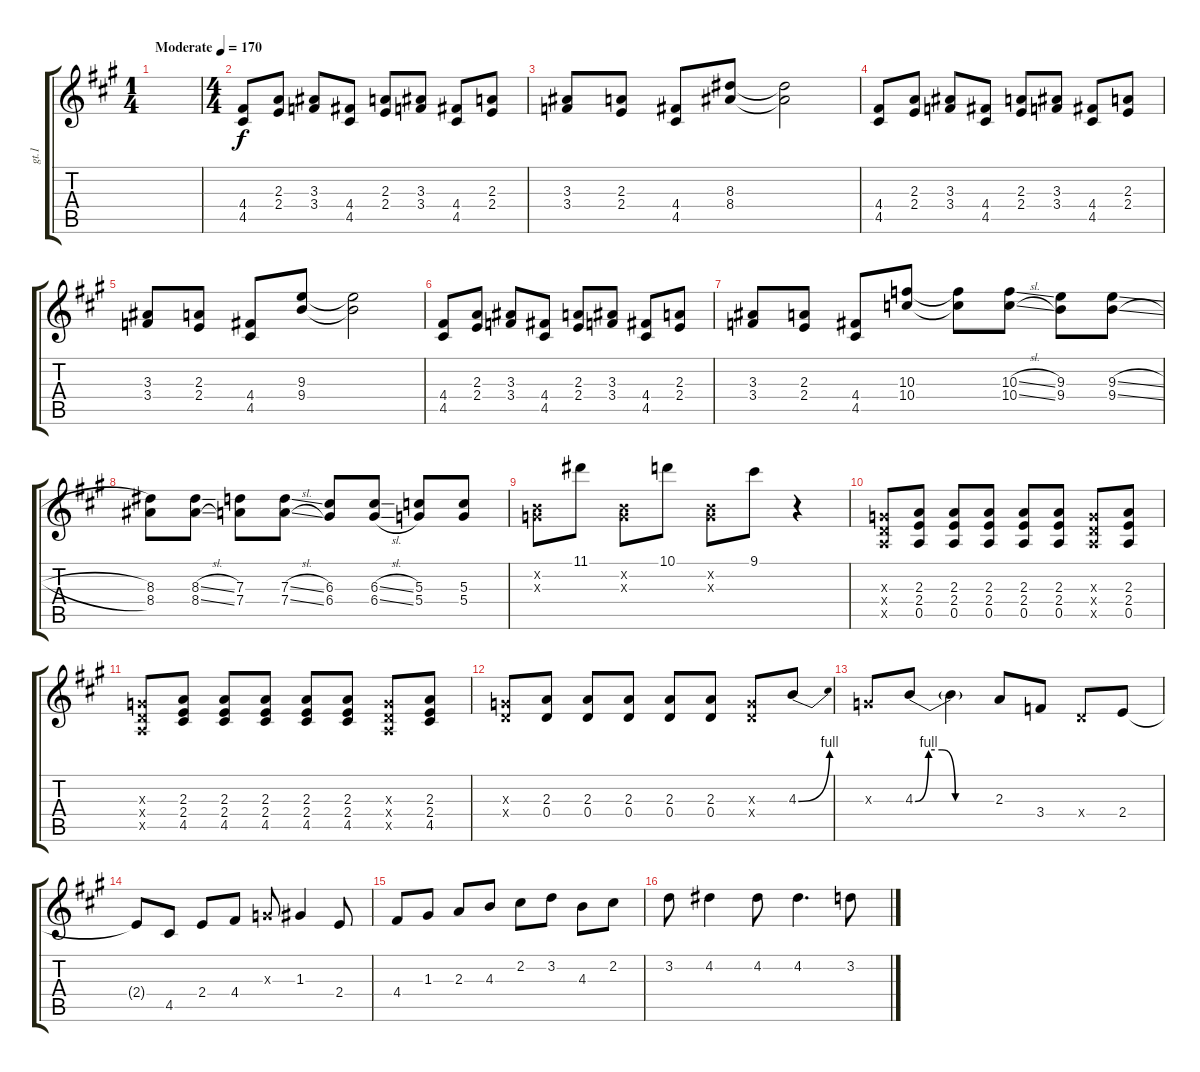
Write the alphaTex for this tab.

\track ("gt.1" "gt.1") {instrument overdrivenguitar}
\staff {score tabs}
\tuning (E4 B3 G3 D3 A2 E2) {hide}
\ts (1 4)
\tempo (170 "Moderate")
\clef g2
\ks a
|
\ts (4 4)
(4.4 4.5).8 (2.3 2.4).8 (3.3 3.4).8 (4.4 4.5).8 (2.3 2.4).8 (3.3 3.4).8 (4.4 4.5).8 (2.3 2.4).8 |
(3.3 3.4).8 (2.3 2.4).8 (4.4 4.5).8 (8.3 8.4).8 (8.3{t} 8.4{t}).2 |
(4.4 4.5).8 (2.3 2.4).8 (3.3 3.4).8 (4.4 4.5).8 (2.3 2.4).8 (3.3 3.4).8 (4.4 4.5).8 (2.3 2.4).8 |
(3.3 3.4).8 (2.3 2.4).8 (4.4 4.5).8 (9.3 9.4).8 (9.3{t} 9.4{t}).2 |
(4.4 4.5).8 (2.3 2.4).8 (3.3 3.4).8 (4.4 4.5).8 (2.3 2.4).8 (3.3 3.4).8 (4.4 4.5).8 (2.3 2.4).8 |
(3.3 3.4).8 (2.3 2.4).8 (4.4 4.5).8 (10.3 10.4).8 (10.3{t} 10.4{t}).8 (10.3{sl} 10.4{sl}).8 (9.3 9.4).8 (9.3{sl} 9.4{sl}).8 |
(8.3 8.4).8 (8.3{sl} 8.4{sl}).8 (7.3 7.4).8 (7.3{sl} 7.4{sl}).8 (6.3 6.4).8 (6.3{sl} 6.4{sl}).8 (5.3 5.4).8 (5.3 5.4).8 |
(0.2{x} 0.3{x}).8 11.1.8 (0.2{x} 0.3{x}).8 10.1.8 (0.2{x} 0.3{x}).8 9.1.8 r.4 |
(0.3{x} 0.4{x} 0.5{x}).8 (2.3 2.4 0.5).8 (2.3 2.4 0.5).8 (2.3 2.4 0.5).8 (2.3 2.4 0.5).8 (2.3 2.4 0.5).8 (0.3{x} 0.4{x} 0.5{x}).8 (2.3 2.4 0.5).8 |
(0.3{x} 0.4{x} 0.5{x}).8 (2.3 2.4 4.5).8 (2.3 2.4 4.5).8 (2.3 2.4 4.5).8 (2.3 2.4 4.5).8 (2.3 2.4 4.5).8 (0.3{x} 0.4{x} 0.5{x}).8 (2.3 2.4 4.5).8 |
(0.3{x} 0.4{x}).8 (2.3 0.4).8 (2.3 0.4).8 (2.3 0.4).8 (2.3 0.4).8 (2.3 0.4).8 (0.3{x} 0.4{x}).8 4.3{be (bend 0 0 60 4)}.8 |
0.3{x}.8 4.3{be (custom 0 0 10 4 20 4 30 0 60 0)}.8 4.3{t}.4 2.3.8 3.4.8 0.4{x}.8 2.4.8 |
2.4{t}.8 4.5.8 2.4.8 4.4.8 0.3{x}.8 1.3.4 2.4.8 |
4.4.8 1.3.8 2.3.8 4.3.8 2.2.8 3.2.8 4.3.8 2.2.8 |
3.2.8 4.2.4 4.2.8 4.2.4{d} 3.2.8
